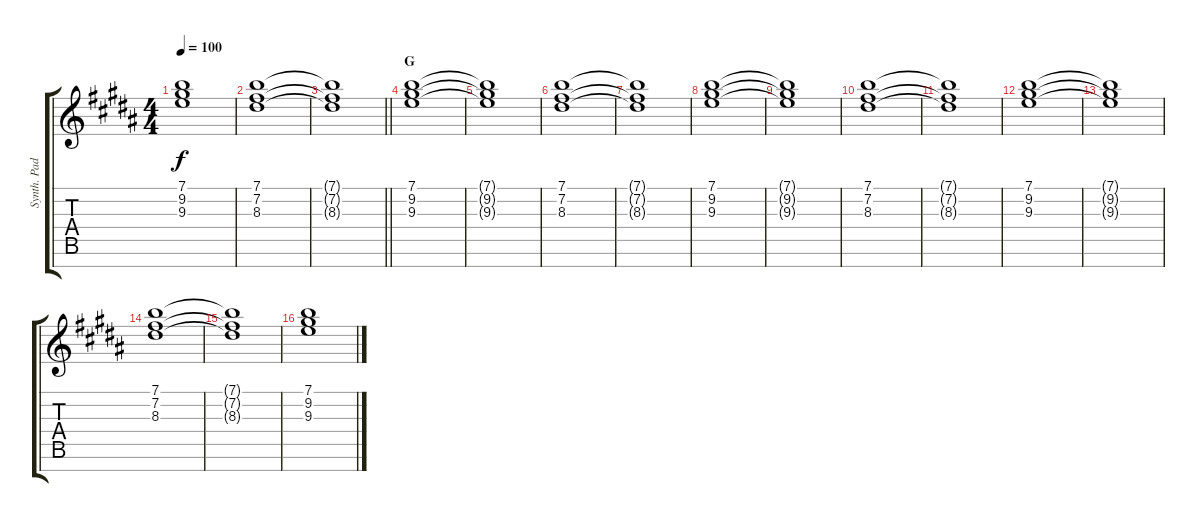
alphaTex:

\track ("Synth. Pad" "Synth. Pad") {instrument fx5brightness}
\staff {score tabs}
\tuning (E5 B4 G4 D4 A3 E3 B2) {hide}
\ts (4 4)
\tempo 100
\clef g2
\ks b
(7.1{t} 9.2{t} 9.3{t}).1{dy f} |
(7.1 7.2 8.3).1 |
\barLineRight lightlight
(7.1{t} 7.2{t} 8.3{t}).1 |
\section ("" "G")
(7.1 9.2 9.3).1 |
(7.1{t} 9.2{t} 9.3{t}).1 |
(7.1 7.2 8.3).1 |
(7.1{t} 7.2{t} 8.3{t}).1 |
(7.1 9.2 9.3).1 |
(7.1{t} 9.2{t} 9.3{t}).1 |
(7.1 7.2 8.3).1 |
(7.1{t} 7.2{t} 8.3{t}).1 |
(7.1 9.2 9.3).1 |
(7.1{t} 9.2{t} 9.3{t}).1 |
(7.1 7.2 8.3).1 |
(7.1{t} 7.2{t} 8.3{t}).1 |
(7.1 9.2 9.3).1
